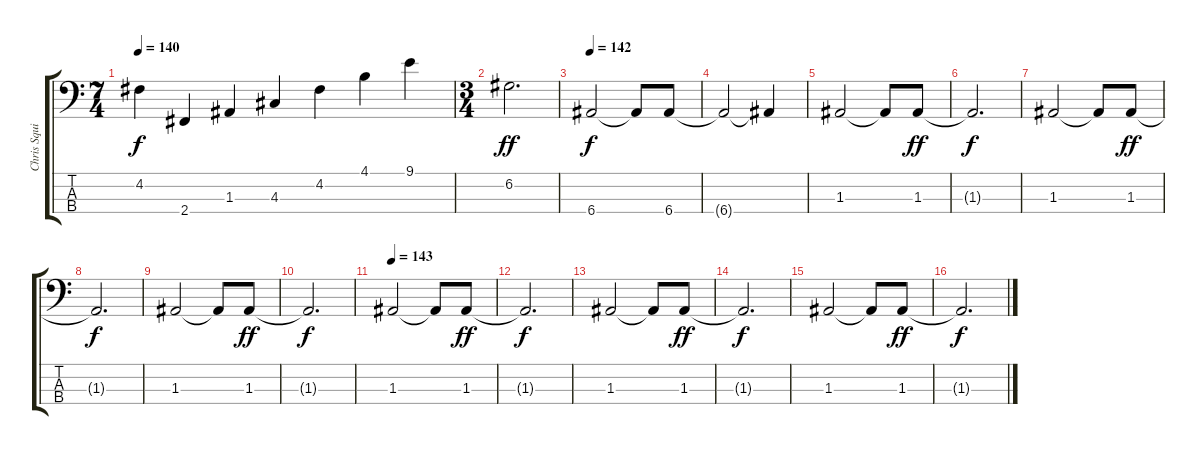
\track ("Chris Squire" "Chris Squi") {instrument electricbasspick}
\staff {score tabs}
\tuning (G2 D2 A1 E1) {hide}
\ts (7 4)
\tempo 140
\clef f4
\ks c
4.2.4{dy f} 2.4.4 1.3.4 4.3.4 4.2.4 4.1.4 9.1.4 |
\ts (3 4)
6.2.2{d dy ff} |
\tempo 142
6.4.2{dy f instrument electricbasspick} 6.4{t}.8 6.4.8 |
6.4{t}.2 6.4{t}.4 |
1.3.2 1.3{t}.8 1.3.8{dy ff} |
1.3{t}.2{d dy f} |
1.3.2 1.3{t}.8 1.3.8{dy ff} |
1.3{t}.2{d dy f} |
1.3.2 1.3{t}.8 1.3.8{dy ff} |
1.3{t}.2{d dy f} |
\tempo 143
1.3.2 1.3{t}.8 1.3.8{dy ff} |
1.3{t}.2{d dy f} |
1.3.2 1.3{t}.8 1.3.8{dy ff} |
1.3{t}.2{d dy f} |
1.3.2 1.3{t}.8 1.3.8{dy ff} |
1.3{t}.2{d dy f}
